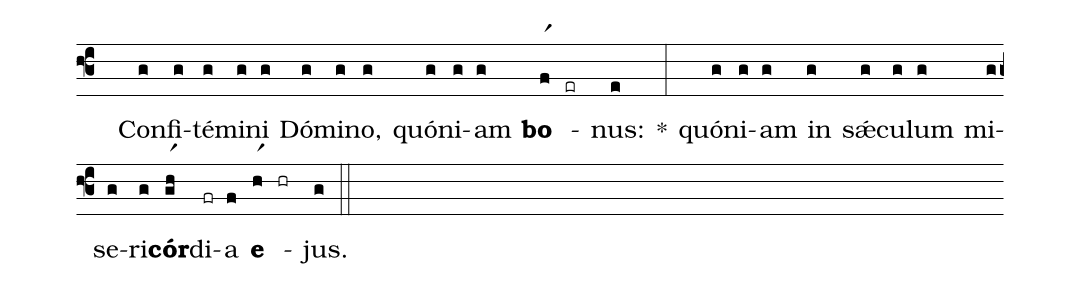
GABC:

%%
(f3)
( )Con(g)fi(g)té(g)mi(g)ni(g) Dó(g)mi(g)no,(g) quón(g)i(g)am(g) <b>bo</b>(fr1) -(er) nus:(e) *(:)
quón(g)i(g)am(g) in(g) sǽ(g)cu(g)lum(g) mi(g)se(g)ri(g)<b>cór</b>(ghr1)di(fr)a(f) <b>e</b>(hr1) -(hr) jus.(g) (::)
